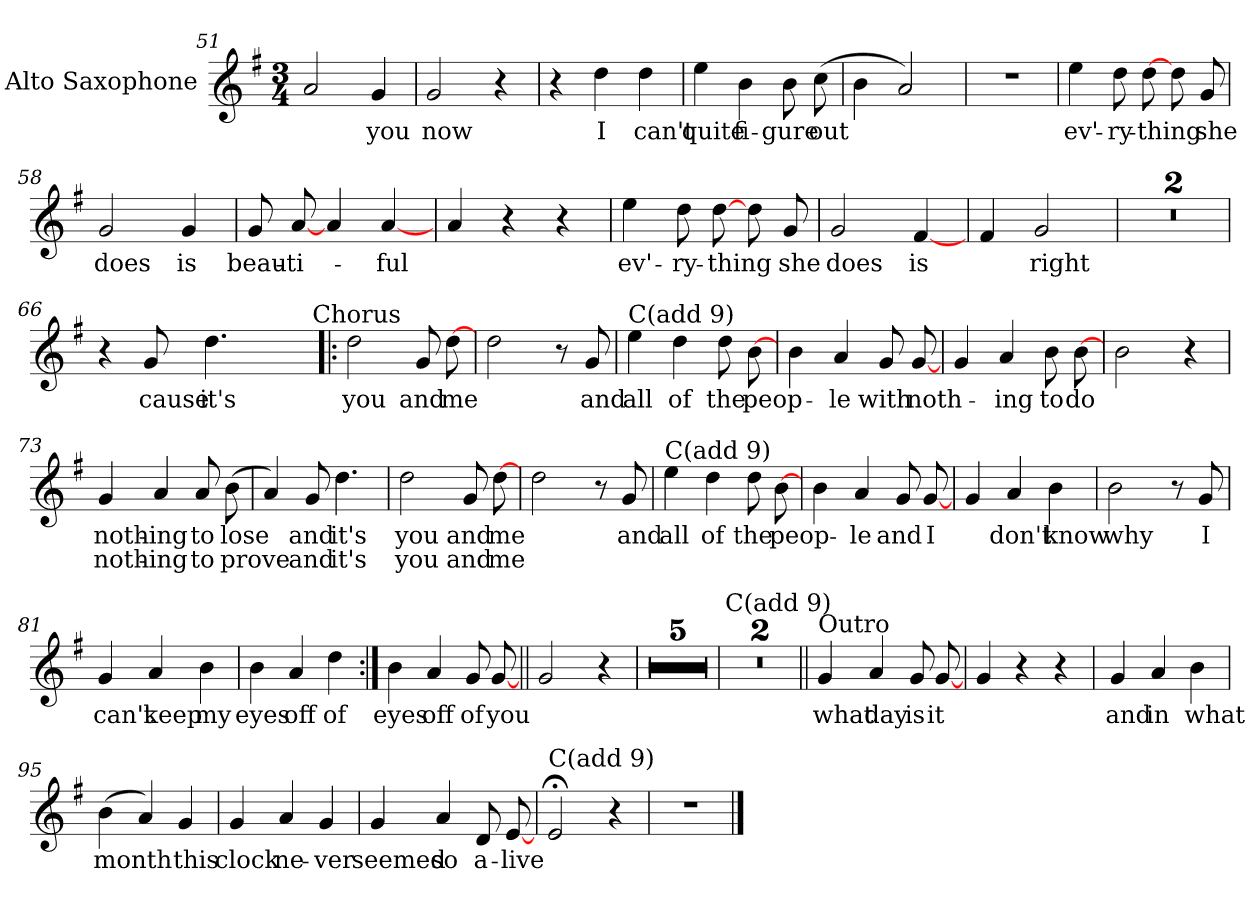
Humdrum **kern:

**kern	**text	**text
*part1	*part1	*part1
*staff1	*staff1	*staff1
*I"Alto Saxophone	*	*
*I'A. Sax.	*	*
*clefG2	*	*
*k[f#]	*	*
*G:	*	*
*M3/4	*	*
=51	=51	=51
2a	.	.
4g	-you	.
=52	=52	=52
2g	-now	.
4r	.	.
!!LO:LB:g=z
=53	=53	=53
4r	.	.
4dd	-I	.
4dd	-can't	.
=54	=54	=54
4ee	-quite	.
4b	-fi-	.
8bL	-gure	.
(8cc	-out	.
=55	=55	=55
4b	.	.
2a)	.	.
=56	=56	=56
2.r	.	.
!!LO:LB:g=z
=57	=57	=57
4ee	-ev'-	.
8ddL	-ry-	.
[8dd	-thing	.
8ddL	.	.
8g	-she	.
=58	=58	=58
2g	-does	.
4g	-is	.
=59	=59	=59
8gL	-beau-	.
[8a	-ti-	.
4a	.	.
[4a	-ful	.
=60	=60	=60
4a	.	.
4r	.	.
4r	.	.
!!LO:LB:g=z
=61	=61	=61
4ee	-ev'-	.
8ddL	-ry-	.
[8dd	-thing	.
8ddL	.	.
8g	-she	.
=62	=62	=62
2g	-does	.
[4f#	-is	.
=63	=63	=63
4f#	.	.
2g	-right	.
=64	=64	=64
2.r	.	.
!!LO:LB:g=z
=65	=65	=65
2.r	.	.
=66	=66	=66
*^	*	*
4r	2ryy	.	.
8gL	.	-cause	.
4.dd	.	-it's	.
.	8ryy	.	.
.	16ryy	.	.
.	32ryy	.	.
.	64ryy	.	.
.	128...ryy	.	.
!	!LO:TX:a:t=Chorus	!	!
.	1024ryy	.	.
*v	*v	*	*
=67!|:	=67!|:	=67!|:
*^	*	*
!LO:TX:a:t=2nd time&colon; louder	!	!	!
*v	*v	*	*
2dd	-you	.
8gL	-and	.
[8dd	-me	.
=68	=68	=68
2dd	.	.
8r	.	.
8g	-and	.
=69	=69	=69
!LO:TX:a:t=C(add 9)	!	!
4ee	-all	.
4dd	-of	.
8ddL	-the	.
[8b	-peop-	.
=70	=70	=70
4b	.	.
4a	-le	.
8gL	-with	.
[8g	-noth-	.
!!LO:LB:g=z
=71	=71	=71
4g	.	.
4a	-ing	.
8bL	-to	.
[8b	-do	.
=72	=72	=72
2b	.	.
4r	.	.
=73	=73	=73
4g	-noth-	-noth-
4a	-ing	-ing
8aL	-to	-to
(8b	-lose	-prove
=74	=74	=74
4a)	.	.
8gL	-and	-and
4.dd	-it's	-it's
!!LO:LB:g=z
=75	=75	=75
2dd	-you	-you
8gL	-and	-and
[8dd	-me	-me
=76	=76	=76
2dd	.	.
8r	.	.
8g	-and	.
=77	=77	=77
!LO:TX:a:t=C(add 9)	!	!
4ee	-all	.
4dd	-of	.
8ddL	-the	.
[8b	-peop-	.
=78	=78	=78
4b	.	.
4a	-le	.
8gL	-and	.
[8g	-I	.
=79	=79	=79
4g	.	.
4a	-don't	.
4b	-know	.
=80	=80	=80
2b	-why	.
8r	.	.
8g	-I	.
=81	=81	=81
4g	-can't	.
4a	-keep	.
4b	-my	.
=82	=82	=82
4b	-eyes	.
4a	-off	.
4dd	-of	.
=83:|!	=83:|!	=83:|!
4b	-eyes	.
4a	-off	.
8gL	-of	.
[8g	-you	.
!!LO:LB:g=z
=84||	=84||	=84||
2g	.	.
4r	.	.
=85	=85	=85
2.r	.	.
=86	=86	=86
2.r	.	.
=87	=87	=87
2.r	.	.
=88	=88	=88
2.r	.	.
=89	=89	=89
2.r	.	.
=90	=90	=90
!LO:TX:a:t=C(add 9)	!	!
2.r	.	.
=91	=91	=91
2.r	.	.
=92||	=92||	=92||
!LO:TX:a:t=Outro	!	!
4g	-what	.
4a	-day	.
8gL	-is	.
[8g	-it	.
=93	=93	=93
4g	.	.
4r	.	.
4r	.	.
=94	=94	=94
4g	-and	.
4a	-in	.
4b	-what	.
=95	=95	=95
(4b	-month	.
4a)	.	.
4g	-this	.
!!LO:LB:g=z
=96	=96	=96
4g	-clock	.
4a	-ne-	.
4g	-ver	.
=97	=97	=97
4g	-seemed	.
4a	-so	.
8dL	-a-	.
[8e	-live	.
=98	=98	=98
!LO:TX:a:t=C(add 9)	!	!
2e;	.	.
4r	.	.
=99	=99	=99
2.r	.	.
==	==	==
*-	*-	*-
